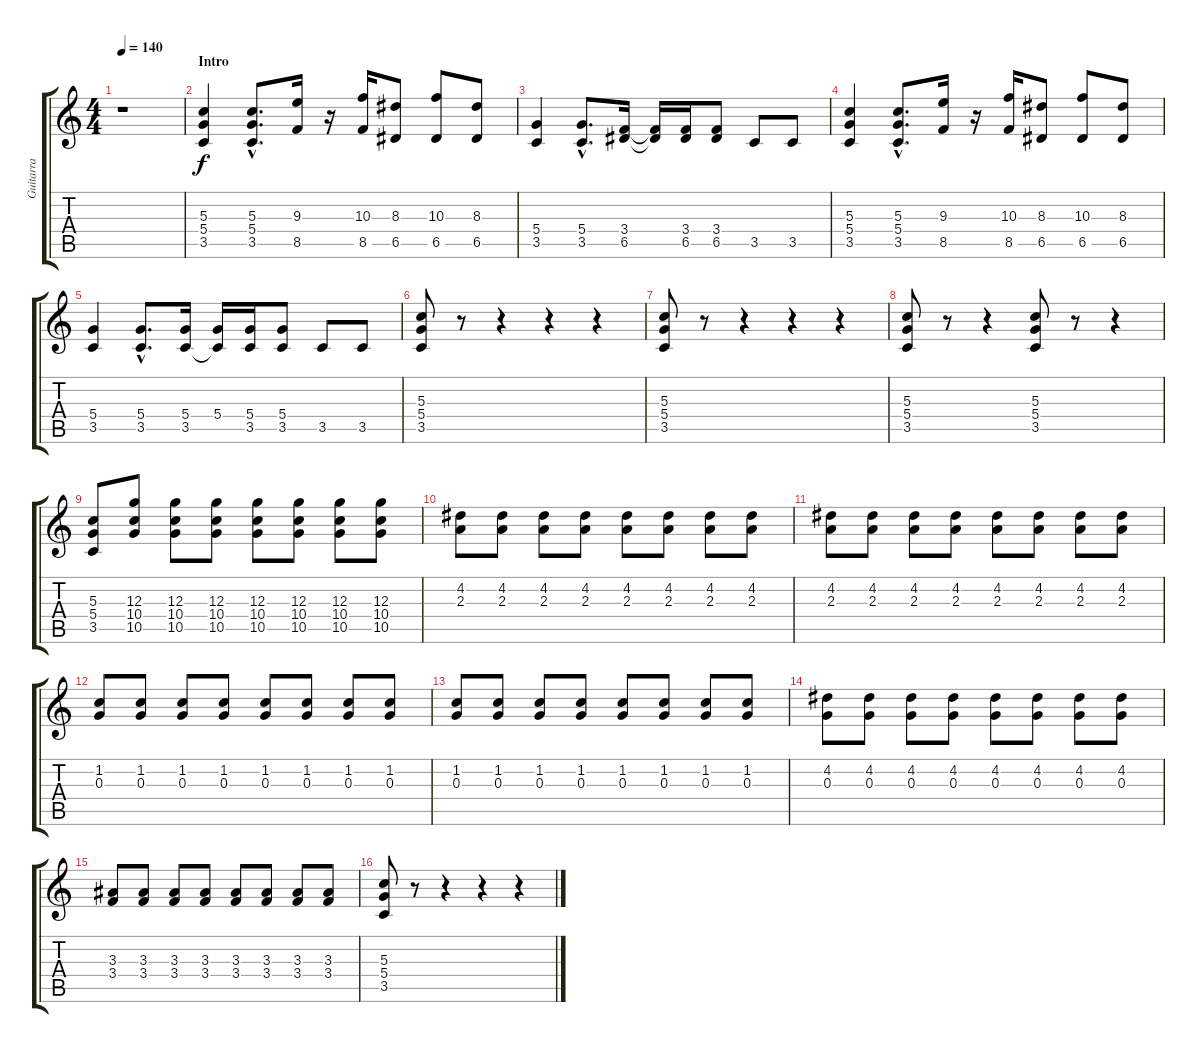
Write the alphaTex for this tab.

\track ("Guitarra" "Guitarra") {instrument distortionguitar}
\staff {score tabs}
\tuning (E4 B3 G3 D3 A2 E2) {hide}
\ts (4 4)
\tempo 140
\clef g2
\ks c
r.1{dy f instrument distortionguitar} |
\section ("" "Intro")
(5.3 5.4 3.5).4 (5.3{hac} 5.4{hac} 3.5{hac}).8{d} (9.3 8.5).16 r.16 (10.3 8.5).16 (8.3 6.5).8 (10.3 6.5).8 (8.3 6.5).8 |
(5.4 3.5).4 (5.4{hac} 3.5{hac}).8{d} (3.4 6.5).16 (3.4{t} 6.5{t}).16 (3.4 6.5).16 (3.4 6.5).8 3.5.8 3.5.8 |
(5.3 5.4 3.5).4 (5.3{hac} 5.4{hac} 3.5{hac}).8{d} (9.3 8.5).16 r.16 (10.3 8.5).16 (8.3 6.5).8 (10.3 6.5).8 (8.3 6.5).8 |
(5.4 3.5).4 (5.4{hac} 3.5{hac}).8{d} (5.4 3.5).16 (5.4 3.5{t}).16 (5.4 3.5).16 (5.4 3.5).8 3.5.8 3.5.8 |
(5.3 5.4 3.5).8 r.8 r.4 r.4 r.4 |
(5.3 5.4 3.5).8 r.8 r.4 r.4 r.4 |
(5.3 5.4 3.5).8 r.8 r.4 (5.3 5.4 3.5).8 r.8 r.4 |
(5.3 5.4 3.5).8 (12.3 10.4 10.5).8 (12.3 10.4 10.5).8 (12.3 10.4 10.5).8 (12.3 10.4 10.5).8 (12.3 10.4 10.5).8 (12.3 10.4 10.5).8 (12.3 10.4 10.5).8 |
(4.2 2.3).8 (4.2 2.3).8 (4.2 2.3).8 (4.2 2.3).8 (4.2 2.3).8 (4.2 2.3).8 (4.2 2.3).8 (4.2 2.3).8 |
(4.2 2.3).8 (4.2 2.3).8 (4.2 2.3).8 (4.2 2.3).8 (4.2 2.3).8 (4.2 2.3).8 (4.2 2.3).8 (4.2 2.3).8 |
(1.2 0.3).8 (1.2 0.3).8 (1.2 0.3).8 (1.2 0.3).8 (1.2 0.3).8 (1.2 0.3).8 (1.2 0.3).8 (1.2 0.3).8 |
(1.2 0.3).8 (1.2 0.3).8 (1.2 0.3).8 (1.2 0.3).8 (1.2 0.3).8 (1.2 0.3).8 (1.2 0.3).8 (1.2 0.3).8 |
(4.2 0.3).8 (4.2 0.3).8 (4.2 0.3).8 (4.2 0.3).8 (4.2 0.3).8 (4.2 0.3).8 (4.2 0.3).8 (4.2 0.3).8 |
(3.3 3.4).8 (3.3 3.4).8 (3.3 3.4).8 (3.3 3.4).8 (3.3 3.4).8 (3.3 3.4).8 (3.3 3.4).8 (3.3 3.4).8 |
(5.3 5.4 3.5).8 r.8 r.4 r.4 r.4
